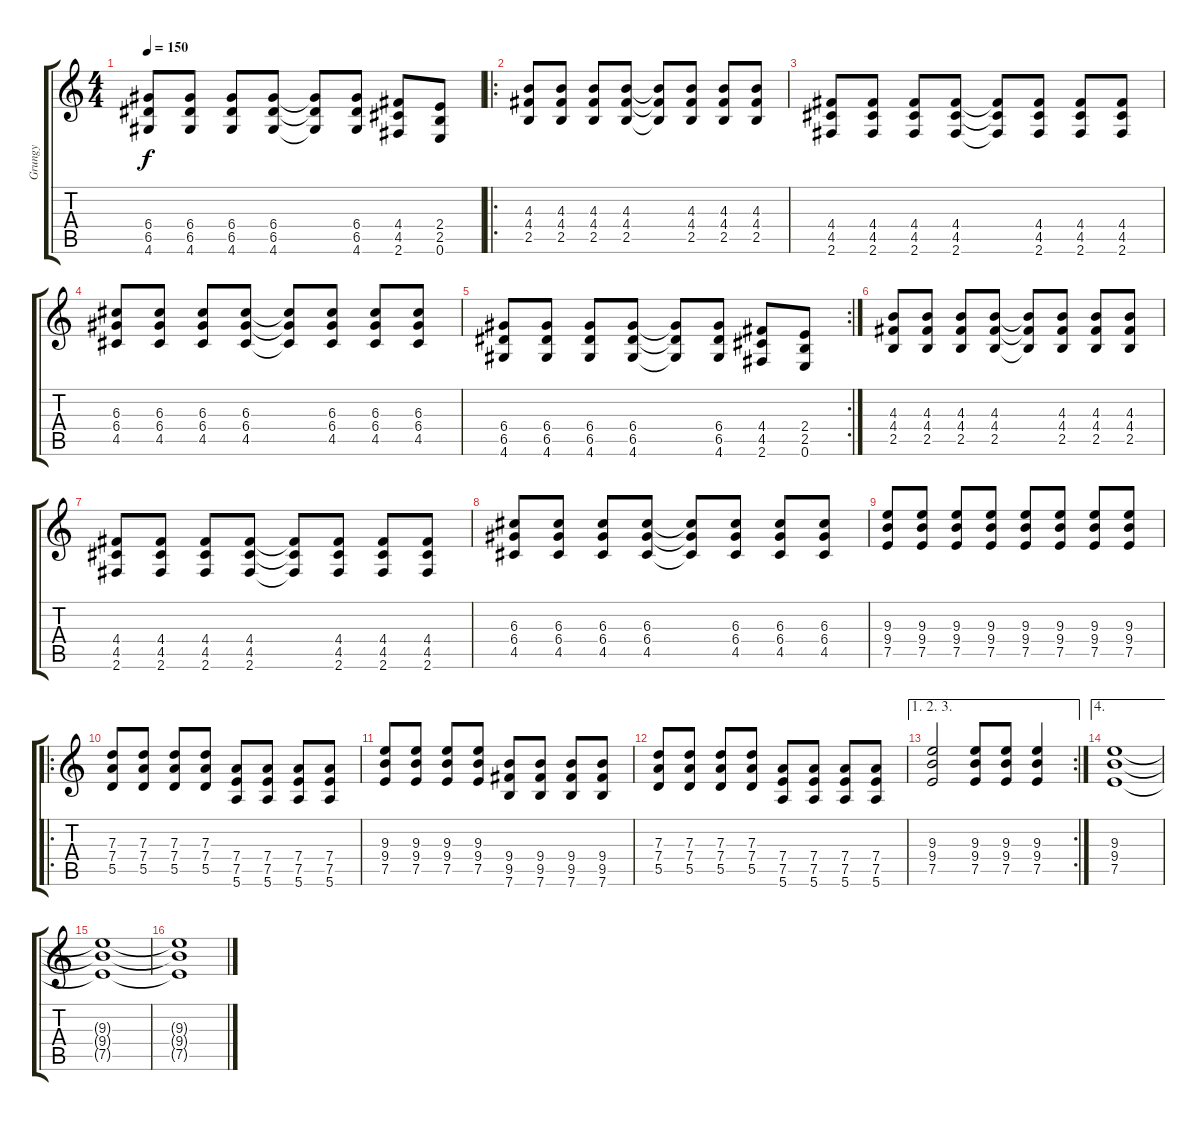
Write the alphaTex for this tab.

\track ("Grungy" "Grungy") {instrument distortionguitar}
\staff {score tabs}
\tuning (E4 B3 G3 D3 A2 E2) {hide}
\ts (4 4)
\tempo 150
\clef g2
\ks c
(6.4 6.5 4.6).8{dy f} (6.4 6.5 4.6).8 (6.4 6.5 4.6).8 (6.4 6.5 4.6).8 (6.4{t} 6.5{t} 4.6{t}).8 (6.4 6.5 4.6).8 (4.4 4.5 2.6).8 (2.4 2.5 0.6).8 |
\ro
(4.3 4.4 2.5).8 (4.3 4.4 2.5).8 (4.3 4.4 2.5).8 (4.3 4.4 2.5).8 (4.3{t} 4.4{t} 2.5{t}).8 (4.3 4.4 2.5).8 (4.3 4.4 2.5).8 (4.3 4.4 2.5).8 |
(4.4 4.5 2.6).8 (4.4 4.5 2.6).8 (4.4 4.5 2.6).8 (4.4 4.5 2.6).8 (4.4{t} 4.5{t} 2.6{t}).8 (4.4 4.5 2.6).8 (4.4 4.5 2.6).8 (4.4 4.5 2.6).8 |
(6.3 6.4 4.5).8 (6.3 6.4 4.5).8 (6.3 6.4 4.5).8 (6.3 6.4 4.5).8 (6.3{t} 6.4{t} 4.5{t}).8 (6.3 6.4 4.5).8 (6.3 6.4 4.5).8 (6.3 6.4 4.5).8 |
\rc 2
(6.4 6.5 4.6).8 (6.4 6.5 4.6).8 (6.4 6.5 4.6).8 (6.4 6.5 4.6).8 (6.4{t} 6.5{t} 4.6{t}).8 (6.4 6.5 4.6).8 (4.4 4.5 2.6).8 (2.4 2.5 0.6).8 |
(4.3 4.4 2.5).8 (4.3 4.4 2.5).8 (4.3 4.4 2.5).8 (4.3 4.4 2.5).8 (4.3{t} 4.4{t} 2.5{t}).8 (4.3 4.4 2.5).8 (4.3 4.4 2.5).8 (4.3 4.4 2.5).8 |
(4.4 4.5 2.6).8 (4.4 4.5 2.6).8 (4.4 4.5 2.6).8 (4.4 4.5 2.6).8 (4.4{t} 4.5{t} 2.6{t}).8 (4.4 4.5 2.6).8 (4.4 4.5 2.6).8 (4.4 4.5 2.6).8 |
(6.3 6.4 4.5).8 (6.3 6.4 4.5).8 (6.3 6.4 4.5).8 (6.3 6.4 4.5).8 (6.3{t} 6.4{t} 4.5{t}).8 (6.3 6.4 4.5).8 (6.3 6.4 4.5).8 (6.3 6.4 4.5).8 |
(9.3 9.4 7.5).8 (9.3 9.4 7.5).8 (9.3 9.4 7.5).8 (9.3 9.4 7.5).8 (9.3 9.4 7.5).8 (9.3 9.4 7.5).8 (9.3 9.4 7.5).8 (9.3 9.4 7.5).8 |
\ro
(7.3 7.4 5.5).8 (7.3 7.4 5.5).8 (7.3 7.4 5.5).8 (7.3 7.4 5.5).8 (7.4 7.5 5.6).8 (7.4 7.5 5.6).8 (7.4 7.5 5.6).8 (7.4 7.5 5.6).8 |
(9.3 9.4 7.5).8 (9.3 9.4 7.5).8 (9.3 9.4 7.5).8 (9.3 9.4 7.5).8 (9.4 9.5 7.6).8 (9.4 9.5 7.6).8 (9.4 9.5 7.6).8 (9.4 9.5 7.6).8 |
(7.3 7.4 5.5).8 (7.3 7.4 5.5).8 (7.3 7.4 5.5).8 (7.3 7.4 5.5).8 (7.4 7.5 5.6).8 (7.4 7.5 5.6).8 (7.4 7.5 5.6).8 (7.4 7.5 5.6).8 |
\ae (1 2 3)
\rc 2
(9.3 9.4 7.5).2 (9.3 9.4 7.5).8 (9.3 9.4 7.5).8 (9.3 9.4 7.5).4 |
\ae 4
(9.3 9.4 7.5).1{volume 0} |
(9.3{t} 9.4{t} 7.5{t}).1 |
(9.3{t} 9.4{t} 7.5{t}).1
